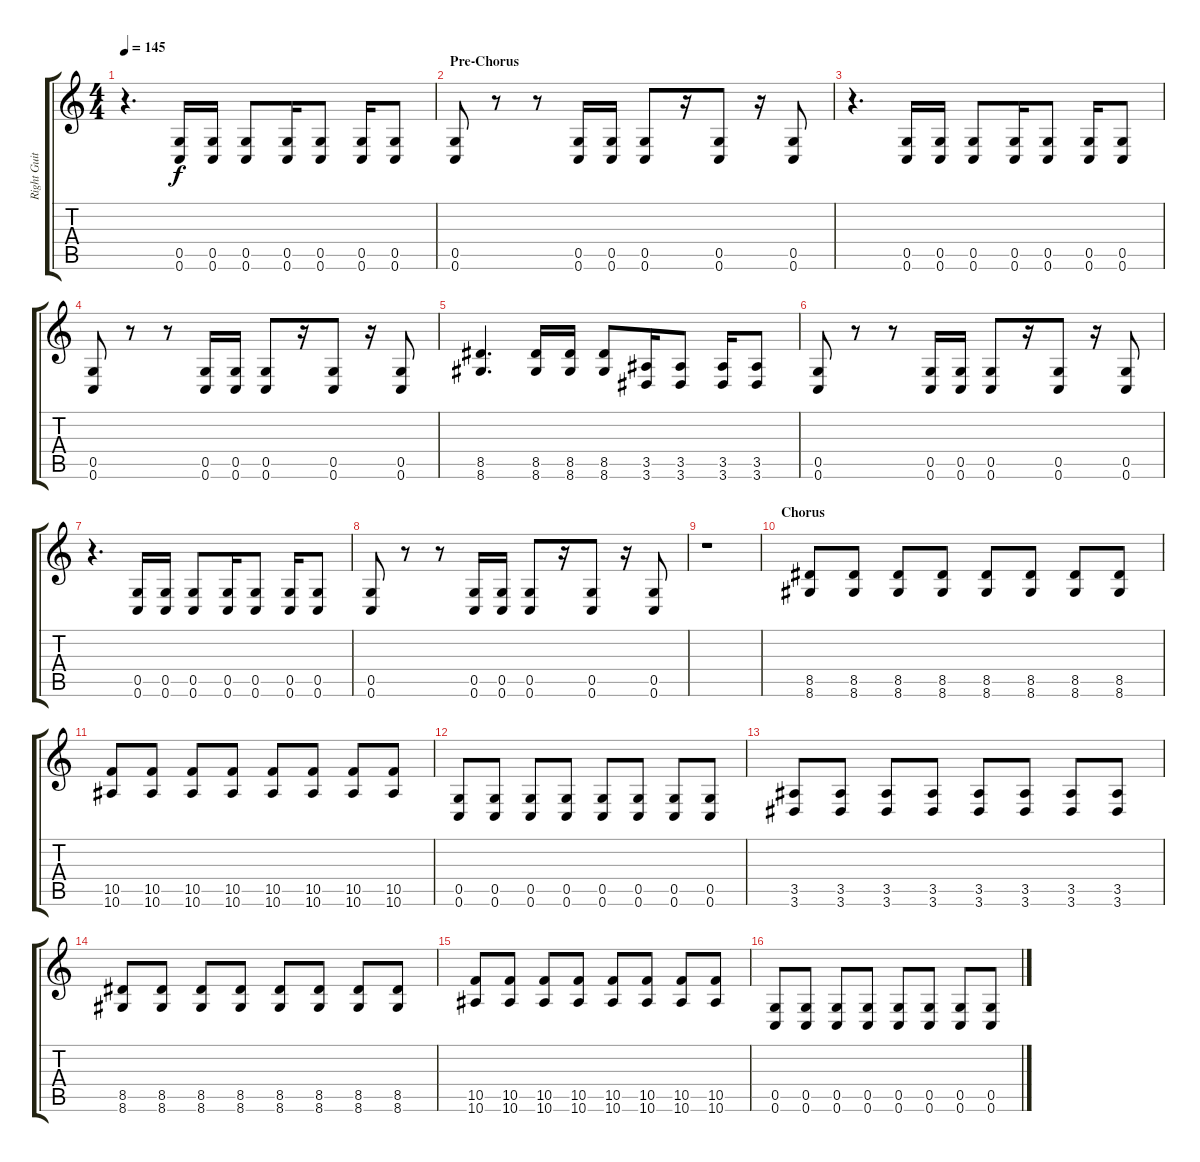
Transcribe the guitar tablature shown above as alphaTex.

\track ("Right Guitar" "Right Guit") {instrument distortionguitar}
\staff {score tabs}
\tuning (D4 A3 F3 C3 G2 C2) {hide}
\ts (4 4)
\tempo 145
\clef g2
\ks c
r.4{d dy f} (0.5 0.6).16 (0.5 0.6).16 (0.5 0.6).8 (0.5 0.6).16 (0.5 0.6).8 (0.5 0.6).16 (0.5 0.6).8 |
\section ("" "Pre-Chorus")
(0.5 0.6).8 r.8 r.8 (0.5 0.6).16 (0.5 0.6).16 (0.5 0.6).8 r.16 (0.5 0.6).8 r.16 (0.5 0.6).8 |
r.4{d} (0.5 0.6).16 (0.5 0.6).16 (0.5 0.6).8 (0.5 0.6).16 (0.5 0.6).8 (0.5 0.6).16 (0.5 0.6).8 |
(0.5 0.6).8 r.8 r.8 (0.5 0.6).16 (0.5 0.6).16 (0.5 0.6).8 r.16 (0.5 0.6).8 r.16 (0.5 0.6).8 |
(8.5 8.6).4{d} (8.5 8.6).16 (8.5 8.6).16 (8.5 8.6).8 (3.5 3.6).16 (3.5 3.6).8 (3.5 3.6).16 (3.5 3.6).8 |
(0.5 0.6).8 r.8 r.8 (0.5 0.6).16 (0.5 0.6).16 (0.5 0.6).8 r.16 (0.5 0.6).8 r.16 (0.5 0.6).8 |
r.4{d} (0.5 0.6).16 (0.5 0.6).16 (0.5 0.6).8 (0.5 0.6).16 (0.5 0.6).8 (0.5 0.6).16 (0.5 0.6).8 |
(0.5 0.6).8 r.8 r.8 (0.5 0.6).16 (0.5 0.6).16 (0.5 0.6).8 r.16 (0.5 0.6).8 r.16 (0.5 0.6).8 |
r.1 |
\section ("" "Chorus")
(8.5 8.6).8 (8.5 8.6).8 (8.5 8.6).8 (8.5 8.6).8 (8.5 8.6).8 (8.5 8.6).8 (8.5 8.6).8 (8.5 8.6).8 |
(10.5 10.6).8 (10.5 10.6).8 (10.5 10.6).8 (10.5 10.6).8 (10.5 10.6).8 (10.5 10.6).8 (10.5 10.6).8 (10.5 10.6).8 |
(0.5 0.6).8 (0.5 0.6).8 (0.5 0.6).8 (0.5 0.6).8 (0.5 0.6).8 (0.5 0.6).8 (0.5 0.6).8 (0.5 0.6).8 |
(3.5 3.6).8 (3.5 3.6).8 (3.5 3.6).8 (3.5 3.6).8 (3.5 3.6).8 (3.5 3.6).8 (3.5 3.6).8 (3.5 3.6).8 |
(8.5 8.6).8 (8.5 8.6).8 (8.5 8.6).8 (8.5 8.6).8 (8.5 8.6).8 (8.5 8.6).8 (8.5 8.6).8 (8.5 8.6).8 |
(10.5 10.6).8 (10.5 10.6).8 (10.5 10.6).8 (10.5 10.6).8 (10.5 10.6).8 (10.5 10.6).8 (10.5 10.6).8 (10.5 10.6).8 |
(0.5 0.6).8 (0.5 0.6).8 (0.5 0.6).8 (0.5 0.6).8 (0.5 0.6).8 (0.5 0.6).8 (0.5 0.6).8 (0.5 0.6).8
